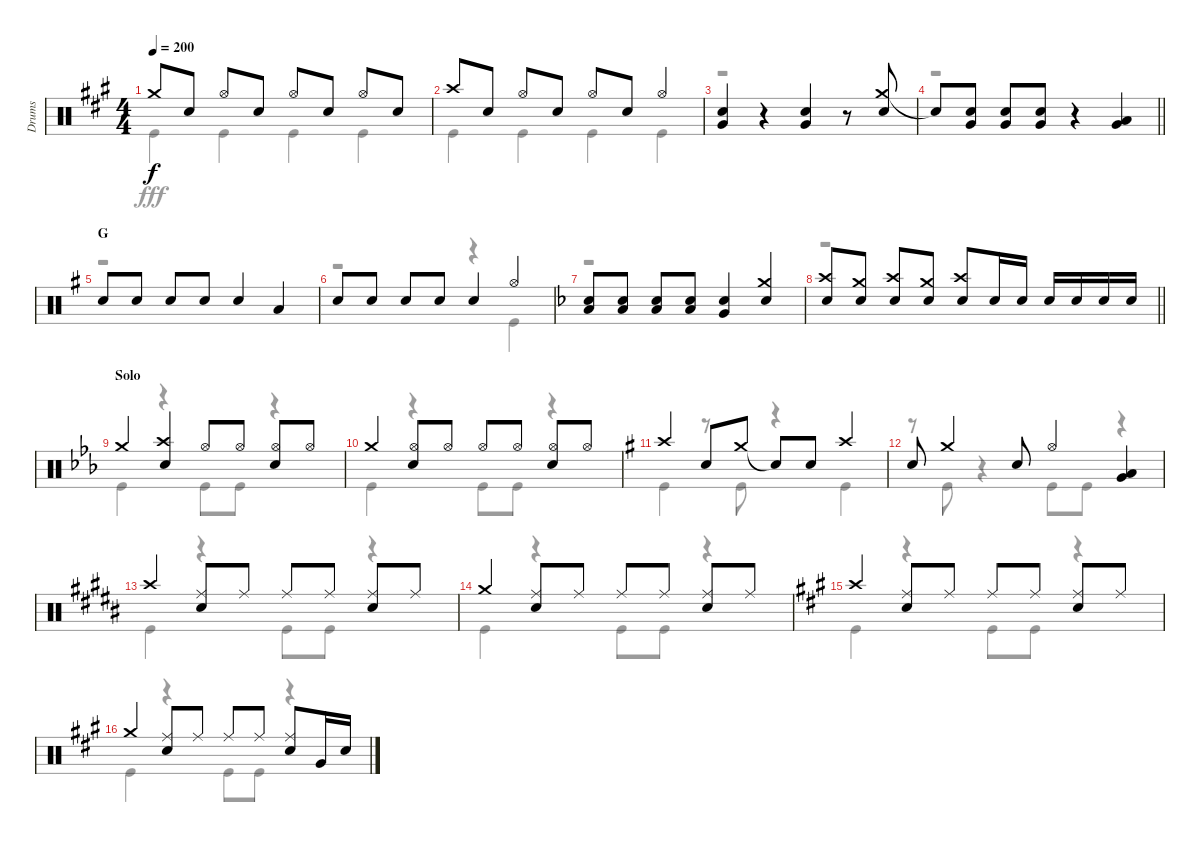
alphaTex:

\track ("Drums" "Drums") {instrument percussion}
\staff {score}
\articulation defaults
\voice
\ts (4 4)
\tempo 200
\clef neutral
\ks a "Crash medium (hit)".8{dy f} "Snare (hit) 2".8 "Hi-Hat (open)".8 "Snare (hit) 2".8 "Hi-Hat (open)".8 "Snare (hit) 2".8 "Hi-Hat (open)".8 "Snare (hit) 2".8
|
"Crash high (hit)".8 "Snare (hit) 2".8 "Hi-Hat (open)".8 "Snare (hit) 2".8 "Hi-Hat (open)".8 "Snare (hit) 2".8 "Hi-Hat (open)".4 |
("Snare (hit) 2" "Very Low Tom (hit)").4 r.4 ("Snare (hit) 2" "Very Low Tom (hit)").4 r.8 ("Crash medium (hit)" "Snare (hit) 2").8 |
\barLineRight lightlight "Snare (hit)"{t}.8
("Snare (hit) 2" "Very Low Tom (hit)").8 ("Snare (hit) 2" "Very Low Tom (hit)").8 ("Snare (hit) 2" "Very Low Tom (hit)").8 r.4 ("Low Tom (hit)" "Very Low Tom (hit)").4 |
\section ("" "G")
\ks g "Snare (hit) 2".8 "Snare (hit) 2".8 "Snare (hit) 2".8 "Snare (hit) 2".8 "Snare (hit) 2".4 "Low Tom (hit)".4
|
"Snare (hit) 2".8 "Snare (hit) 2".8 "Snare (hit) 2".8 "Snare (hit) 2".8 "Snare (hit) 2".4 "Hi-Hat (open)".4 |
\ks f
("Snare (hit) 2" "Low Tom (hit)").8 ("Snare (hit) 2" "Low Tom (hit)").8 ("Snare (hit) 2" "Low Tom (hit)").8 ("Snare (hit) 2" "Low Tom (hit)").8 ("Snare (hit) 2" "Very Low Tom (hit)").4 ("Crash medium (hit)" "Snare (hit) 2").4 |
\barLineRight lightlight
("Crash high (hit)" "Snare (hit) 2").8 ("Crash medium (hit)" "Snare (hit) 2").8 ("Crash high (hit)" "Snare (hit) 2").8 ("Crash medium (hit)" "Snare (hit) 2").8 ("Crash high (hit)" "Snare (hit) 2").8 "Snare (hit) 2".16 "Snare (hit) 2".16 "Snare (hit) 2".16 "Snare (hit) 2".16 "Snare (hit) 2".16 "Snare (hit) 2".16 |
\section ("" "Solo")
\ks eb "Crash medium (hit)".4
("Crash high (hit)" "Snare (hit) 2").4 "Hi-Hat (open)".8 "Hi-Hat (open)".8 ("Hi-Hat (open)" "Snare (hit) 2").8 "Hi-Hat (open)".8 |
"Crash medium (hit)".4 ("Hi-Hat (open)" "Snare (hit) 2").8 "Hi-Hat (open)".8 "Hi-Hat (open)".8 "Hi-Hat (open)".8 ("Hi-Hat (open)" "Snare (hit) 2").8 "Hi-Hat (open)".8 |
\ks g "Crash high (hit)".4 "Snare (hit) 2".8 "Crash medium (hit)".8 "Snare (hit)"{t}.8 "Snare (hit) 2".8 "Crash high (hit)".4
|
"Snare (hit) 2".8 "Crash medium (hit)".4 "Snare (hit) 2".8 "Hi-Hat (open)".4 ("Low Tom (hit)" "Very Low Tom (hit)").4 |
\ks b "Crash high (hit)".4
("Ride (middle)" "Snare (hit) 2").8 "Ride (middle)".8 "Ride (middle)".8 "Ride (middle)".8 ("Ride (middle)" "Snare (hit) 2").8 "Ride (middle)".8 |
"Crash medium (hit)".4 ("Ride (middle)" "Snare (hit) 2").8 "Ride (middle)".8 "Ride (middle)".8 "Ride (middle)".8 ("Ride (middle)" "Snare (hit) 2").8 "Ride (middle)".8 |
\ks a "Crash high (hit)".4
("Ride (middle)" "Snare (hit) 2").8 "Ride (middle)".8 "Ride (middle)".8 "Ride (middle)".8 ("Ride (middle)" "Snare (hit) 2").8 "Ride (middle)".8 |
"Crash medium (hit)".4 ("Ride (middle)" "Snare (hit) 2").8 "Ride (middle)".8 "Ride (middle)".8 "Ride (middle)".8 ("Ride (middle)" "Snare (hit) 2").8 "Very Low Tom (hit)".16 "Snare (hit) 2".16
\voice
\clef neutral
\ottava regular
\simile none
\ks a "Kick (hit)".4{dy fff} "Kick (hit)".4 "Kick (hit)".4 "Kick (hit)".4
|
"Kick (hit)".4 "Kick (hit)".4 "Kick (hit)".4 "Kick (hit)".4 |
r.1 |
\barLineRight lightlight
r.1 |
\ks g
r.1 |
r.2 r.4 "Kick (hit)".4 |
\ks f
r.1 |
\barLineRight lightlight
r.1 |
\ks eb "Kick (hit)".4
r.4 "Kick (hit)".8 "Kick (hit)".8 r.4 |
"Kick (hit)".4 r.4 "Kick (hit)".8 "Kick (hit)".8 r.4 |
\ks g "Kick (hit)".4
r.8 "Kick (hit)".8 r.4 "Kick (hit)".4 |
r.8 "Kick (hit)".8 r.4 "Kick (hit)".8 "Kick (hit)".8 r.4 |
\ks b "Kick (hit)".4
r.4 "Kick (hit)".8 "Kick (hit)".8 r.4 |
"Kick (hit)".4 r.4 "Kick (hit)".8 "Kick (hit)".8 r.4 |
\ks a "Kick (hit)".4
r.4 "Kick (hit)".8 "Kick (hit)".8 r.4 |
"Kick (hit)".4 r.4 "Kick (hit)".8 "Kick (hit)".8 r.4
